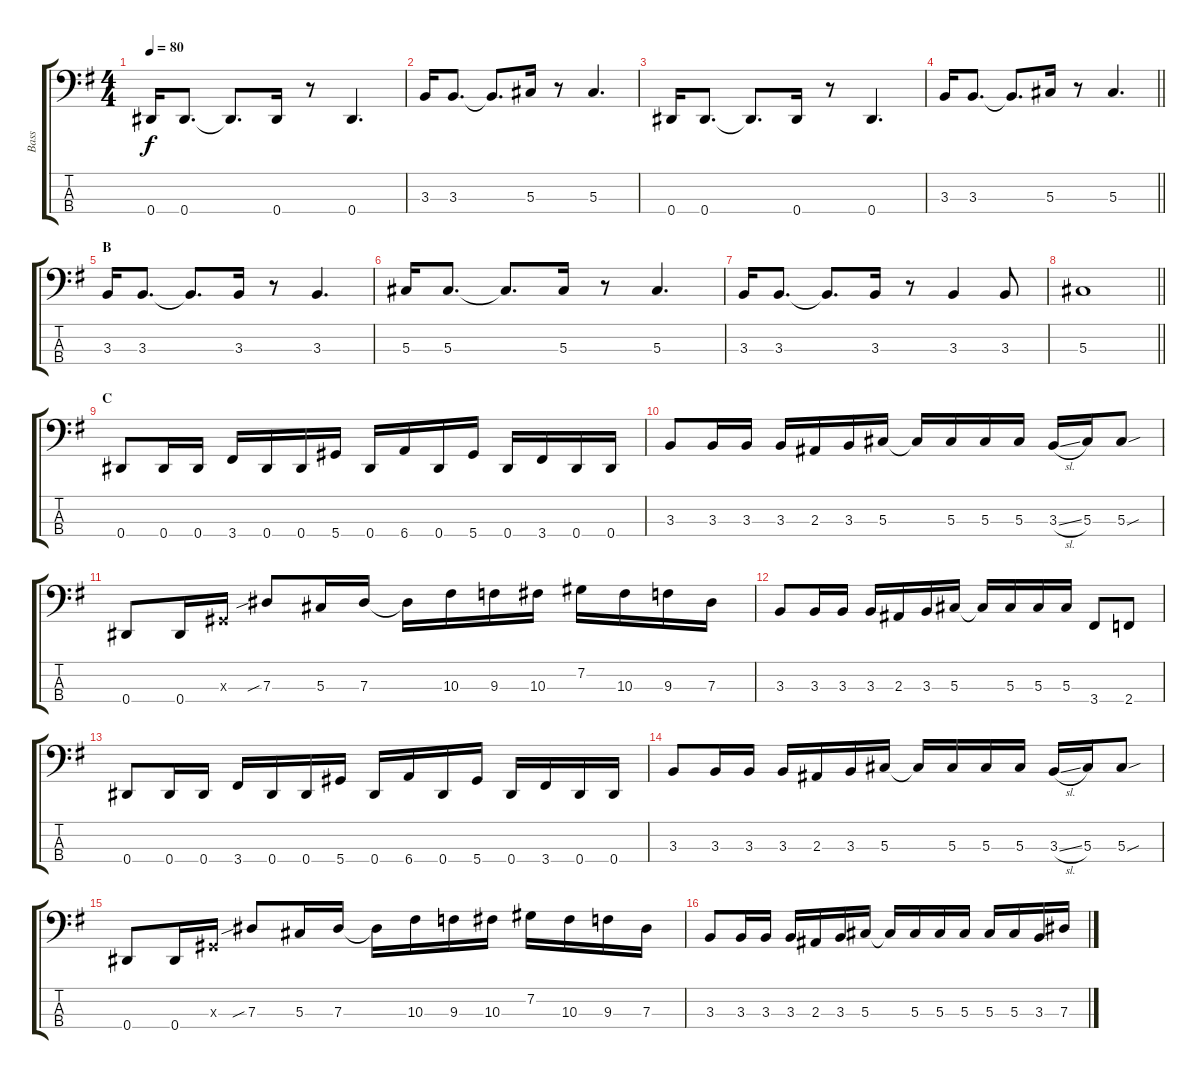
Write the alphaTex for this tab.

\track ("Bass" "Bass") {instrument electricbasspick}
\staff {score tabs}
\tuning (Gb2 Db2 Ab1 Eb1) {hide}
\ts (4 4)
\tempo 80
\clef f4
\ks g
0.4.16{dy f} 0.4.8{d} 0.4{t}.8{d} 0.4.16 r.8 0.4.4{d} |
3.3.16 3.3.8{d} 3.3{t}.8{d} 5.3.16 r.8 5.3.4{d} |
0.4.16 0.4.8{d} 0.4{t}.8{d} 0.4.16 r.8 0.4.4{d} |
\barLineRight lightlight
3.3.16 3.3.8{d} 3.3{t}.8{d} 5.3.16 r.8 5.3.4{d} |
\section ("" "B")
3.3.16 3.3.8{d} 3.3{t}.8{d} 3.3.16 r.8 3.3.4{d} |
5.3.16 5.3.8{d} 5.3{t}.8{d} 5.3.16 r.8 5.3.4{d} |
3.3.16 3.3.8{d} 3.3{t}.8{d} 3.3.16 r.8 3.3.4 3.3.8 |
\barLineRight lightlight
5.3.1 |
\section ("" "C")
0.4.8 0.4.16 0.4.16 3.4.16 0.4.16 0.4.16 5.4.16 0.4.16 6.4.16 0.4.16 5.4.16 0.4.16 3.4.16 0.4.16 0.4.16 |
3.3.8 3.3.16 3.3.16 3.3.16 2.3.16 3.3.16 5.3.16 5.3{t}.16 5.3.16 5.3.16 5.3.16 3.3{sl}.16 5.3.16 5.3{sou}.8 |
0.4.8 0.4.16 0.3{x}.16 7.3{sib}.8 5.3.16 7.3.16 7.3{t}.16 10.3.16 9.3.16 10.3.16 7.2.16 10.3.16 9.3.16 7.3.16 |
3.3.8 3.3.16 3.3.16 3.3.16 2.3.16 3.3.16 5.3.16 5.3{t}.16 5.3.16 5.3.16 5.3.16 3.4.8 2.4.8 |
0.4.8 0.4.16 0.4.16 3.4.16 0.4.16 0.4.16 5.4.16 0.4.16 6.4.16 0.4.16 5.4.16 0.4.16 3.4.16 0.4.16 0.4.16 |
3.3.8 3.3.16 3.3.16 3.3.16 2.3.16 3.3.16 5.3.16 5.3{t}.16 5.3.16 5.3.16 5.3.16 3.3{sl}.16 5.3.16 5.3{sou}.8 |
0.4.8 0.4.16 0.3{x}.16 7.3{sib}.8 5.3.16 7.3.16 7.3{t}.16 10.3.16 9.3.16 10.3.16 7.2.16 10.3.16 9.3.16 7.3.16 |
3.3.8 3.3.16 3.3.16 3.3.16 2.3.16 3.3.16 5.3.16 5.3{t}.16 5.3.16 5.3.16 5.3.16 5.3.16 5.3.16 3.3.16 7.3.16
